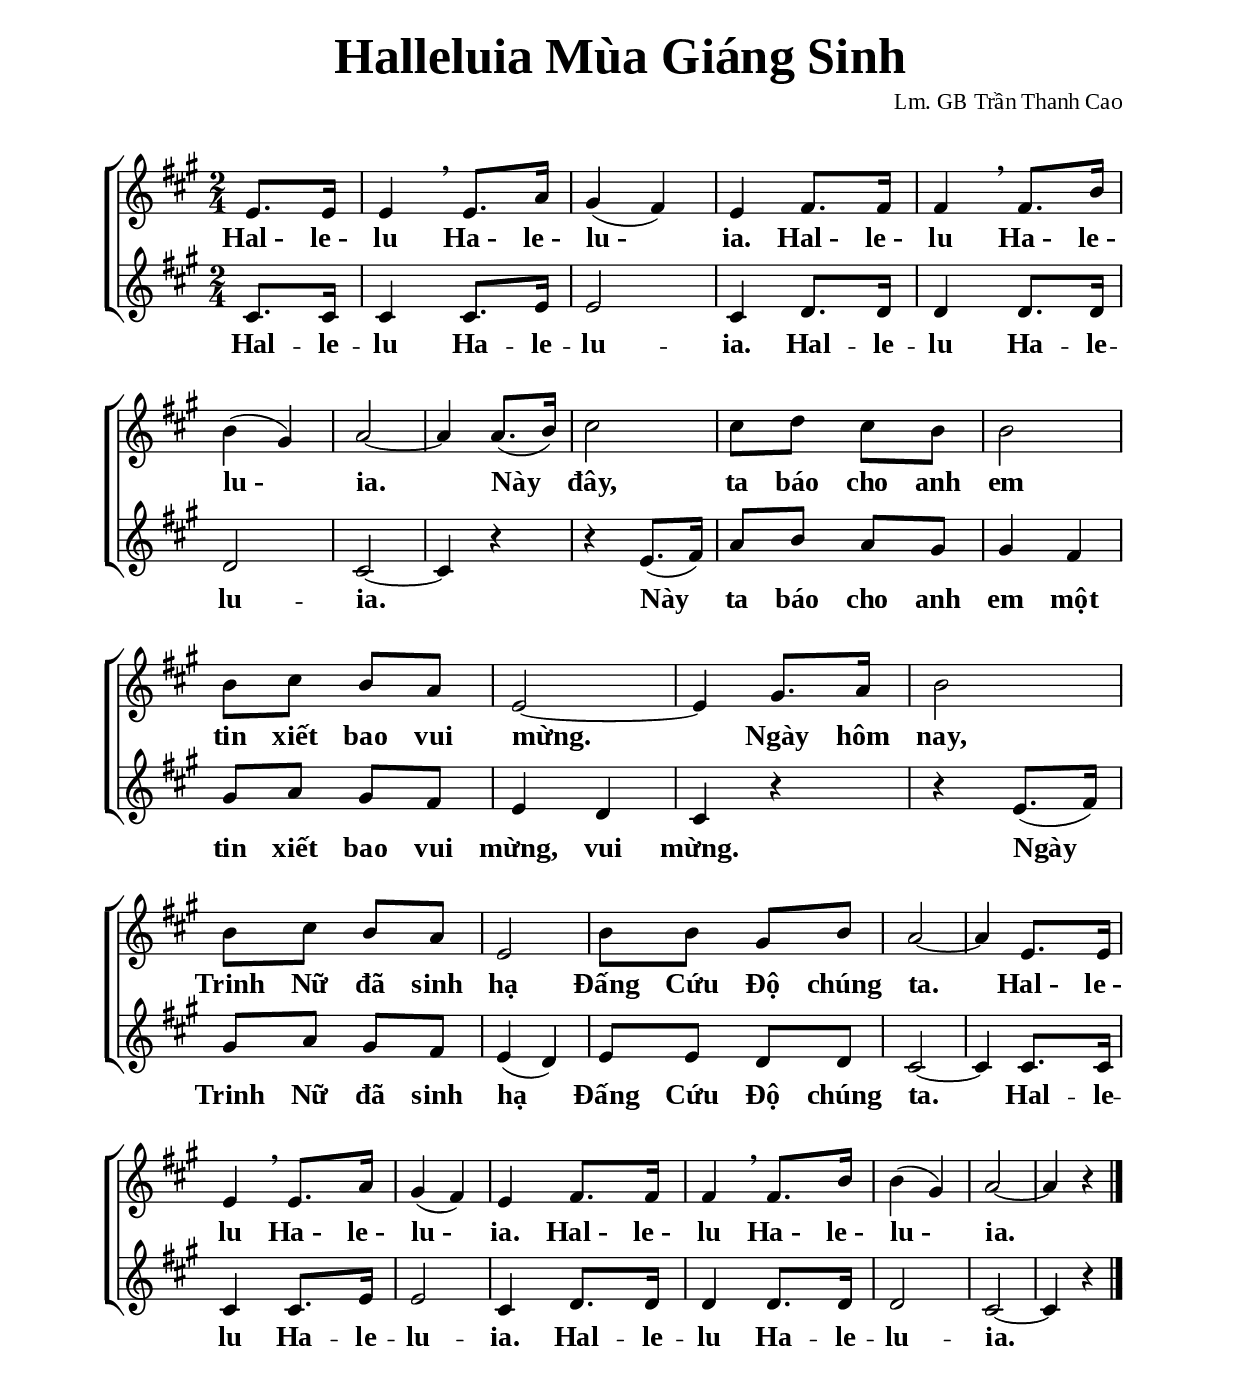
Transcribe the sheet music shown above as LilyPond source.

% Cài đặt chung
\version "2.22.1"
\include "english.ly"

\header {
  title = \markup { \fontsize #3 "Halleluia Mùa Giáng Sinh" }
  poet = " "
  composer = "Lm. GB Trần Thanh Cao"
  arranger = " "
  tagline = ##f
}

% Nhạc điệp khúc
nhacDiepKhucSop= \relative c' {
  \partial 4 e8. e16 |
  e4 \breathe e8. a16 |
  gs4 (fs) |
  e fs8. fs16 |
  fs4 \breathe fs8. b16 |
  b4 (gs) |
  a2 ~ |
  a4 a8. (b16) |
  cs2 |
  cs8 d cs b |
  b2 |
  b8 cs b a |
  e2 ~ |
  e4 gs8. a16 |
  b2 |
  b8 cs b a |
  e2 |
  b'8 b gs b |
  a2 ~ |
  a4 e8. e16 |
  e4 \breathe e8. a16 |
  gs4 (fs) |
  e fs8. fs16 |
  fs4 \breathe fs8. b16 |
  b4 (gs) |
  a2 ~ |
  a4 r \bar "|."
}

nhacDiepKhucBas = \relative c' {
  cs8. cs16 |
  cs4 cs8. e16 |
  e2 |
  cs4 d8. d16 |
  d4 d8. d16 |
  d2 |
  cs2 ~ |
  cs4 r |
  r e8. (fs16) |
  a8 b a gs |
  gs4 fs |
  gs8 a gs fs |
  e4 d |
  cs r |
  r e8. (fs16) |
  gs8 a gs fs |
  e4 (d) |
  e8 e d d |
  cs2 ~ |
  cs4 cs8. cs16 |
  cs4 cs8. e16 |
  e2 |
  cs4 d8. d16 |
  d4 d8. d16 |
  d2 |
  cs2 ~ |
  cs4 r
}

% Lời điệp khúc
loiDiepKhucSop = \lyricmode {
  "Hal -" "le -" lu "Ha -" "le -" "lu -" ia.
  "Hal -" "le -" lu "Ha -" "le -" "lu -" ia.
  Này đây, ta báo cho anh em tin xiết bao vui mừng.
  Ngày hôm nay, Trinh Nữ đã sinh hạ Đấng Cứu Độ chúng ta.
  "Hal -" "le -" lu "Ha -" "le -" "lu -" ia.
  "Hal -" "le -" lu "Ha -" "le -" "lu -" ia.
}

loiDiepKhucBas = \lyricmode {
  Hal -- le -- lu Ha -- le -- lu -- ia.
  Hal -- le -- lu Ha -- le -- lu -- ia.
  Này ta báo cho anh em một tin xiết bao vui mừng, vui mừng.
  Ngày Trinh Nữ đã sinh hạ Đấng Cứu Độ chúng ta.
  Hal -- le -- lu Ha -- le -- lu -- ia.
  Hal -- le -- lu Ha -- le -- lu -- ia.
}


% Dàn trang
\paper {
  #(set-paper-size "a4")
  top-margin = 20\mm
  bottom-margin = 10\mm
  left-margin = 20\mm
  right-margin = 20\mm
  indent = #0
  #(define fonts
    (make-pango-font-tree
      "Liberation Serif"
      "Liberation Serif"
      "Liberation Serif"
      (/ 20 20)))
  page-count = #1
  system-system-spacing = #'((basic-distance . 13)
                             (minimum-distance . 14)
                             (padding . 2))
  score-system-spacing = #'((basic-distance . 12)
                             (minimum-distance . 12.5)
                             (padding . 1))
}

\score {
  \new ChoirStaff <<
    \new Staff \with {
        \consists "Merge_rests_engraver"
        %\magnifyStaff #(magstep +1)
      }
      <<
      \new Voice = beSop {
        \key a \major \time 2/4 \nhacDiepKhucSop
      }
      \new Lyrics \lyricsto beSop \loiDiepKhucSop
    >>
    \new Staff \with {
        \consists "Merge_rests_engraver"
        %\magnifyStaff #(magstep +1)
      }
      <<
      \new Voice = beBas {
        \key a \major \time 2/4 \nhacDiepKhucBas
      }
      \new Lyrics \with {
          \override VerticalAxisGroup.
            nonstaff-relatedstaff-spacing.padding = #1
          \override VerticalAxisGroup.
            nonstaff-unrelatedstaff-spacing.padding = #1
        }
        \lyricsto beBas \loiDiepKhucBas
    >>
  >>
  \layout {
    \override Lyrics.LyricText.font-series = #'bold
    \override Lyrics.LyricText.font-size = #+2
    \override Lyrics.LyricSpace.minimum-distance = #2.5
    \override Score.BarNumber.break-visibility = ##(#f #f #f)
    \override Score.SpacingSpanner.uniform-stretching = ##t
  }
}
